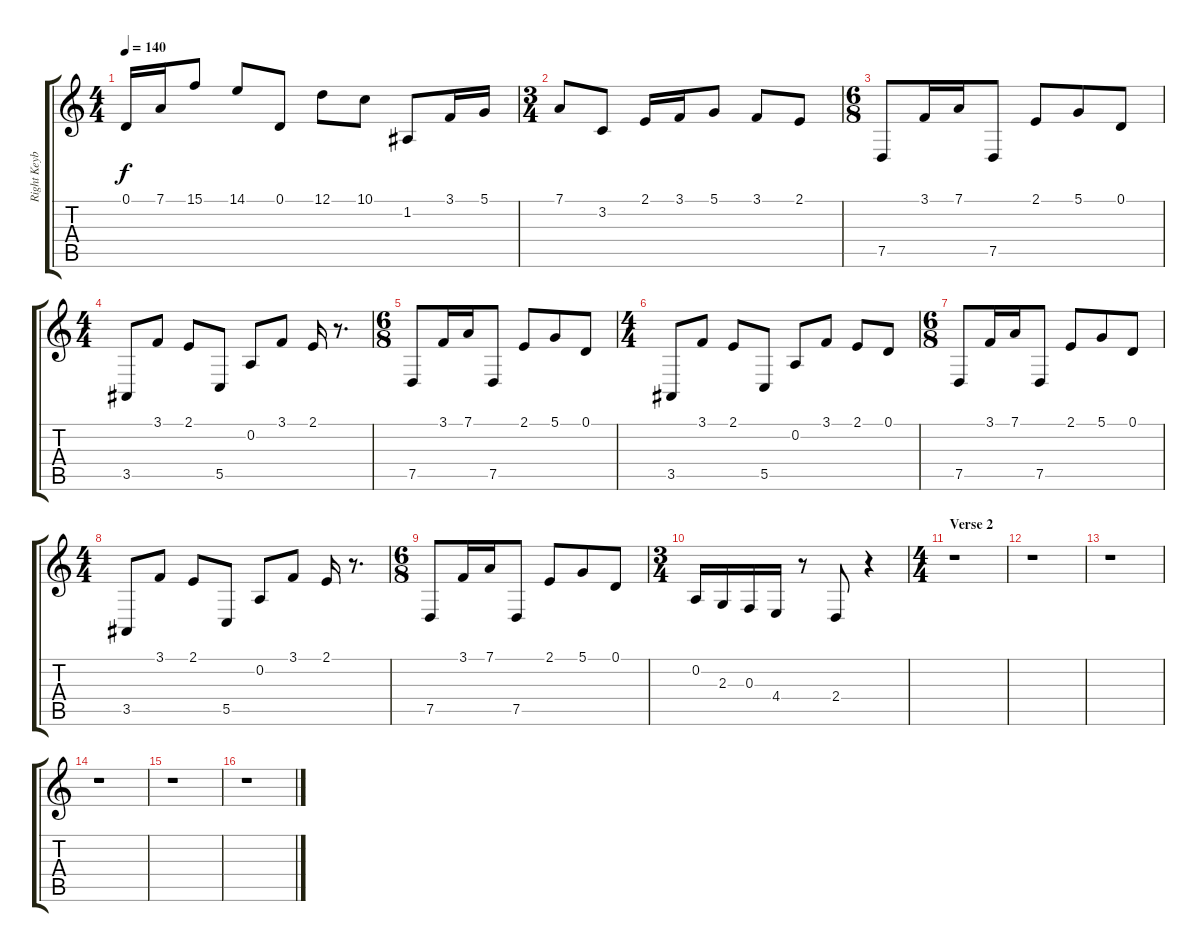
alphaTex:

\track ("Right Keybord (Overdub)" "Right Keyb") {instrument fx4atmosphere}
\staff {score tabs}
\tuning (D4 A3 F3 C3 G2 D2) {hide}
\ts (4 4)
\tempo 140
\clef g2
\ks c
0.1.16{dy f} 7.1.16 15.1.8 14.1.8 0.1.8 12.1.8 10.1.8 1.2.8 3.1.16 5.1.16 |
\ts (3 4)
7.1.8 3.2.8 2.1.16 3.1.16 5.1.8 3.1.8 2.1.8 |
\ts (6 8)
7.5.8{instrument fx4atmosphere} 3.1.16 7.1.16 7.5.8 2.1.8 5.1.8 0.1.8 |
\ts (4 4)
3.5.8 3.1.8 2.1.8 5.5.8 0.2.8 3.1.8 2.1.16 r.8{d} |
\ts (6 8)
7.5.8 3.1.16 7.1.16 7.5.8 2.1.8 5.1.8 0.1.8 |
\ts (4 4)
3.5.8 3.1.8 2.1.8 5.5.8 0.2.8 3.1.8 2.1.8 0.1.8 |
\ts (6 8)
7.5.8 3.1.16 7.1.16 7.5.8 2.1.8 5.1.8 0.1.8 |
\ts (4 4)
3.5.8 3.1.8 2.1.8 5.5.8 0.2.8 3.1.8 2.1.16 r.8{d} |
\ts (6 8)
7.5.8 3.1.16 7.1.16 7.5.8 2.1.8 5.1.8 0.1.8 |
\ts (3 4)
0.2.16 2.3.16 0.3.16 4.4.16 r.8 2.4.8 r.4 |
\ts (4 4)
\section ("" "Verse 2")
r.1 |
r.1 |
r.1 |
r.1 |
r.1 |
r.1
